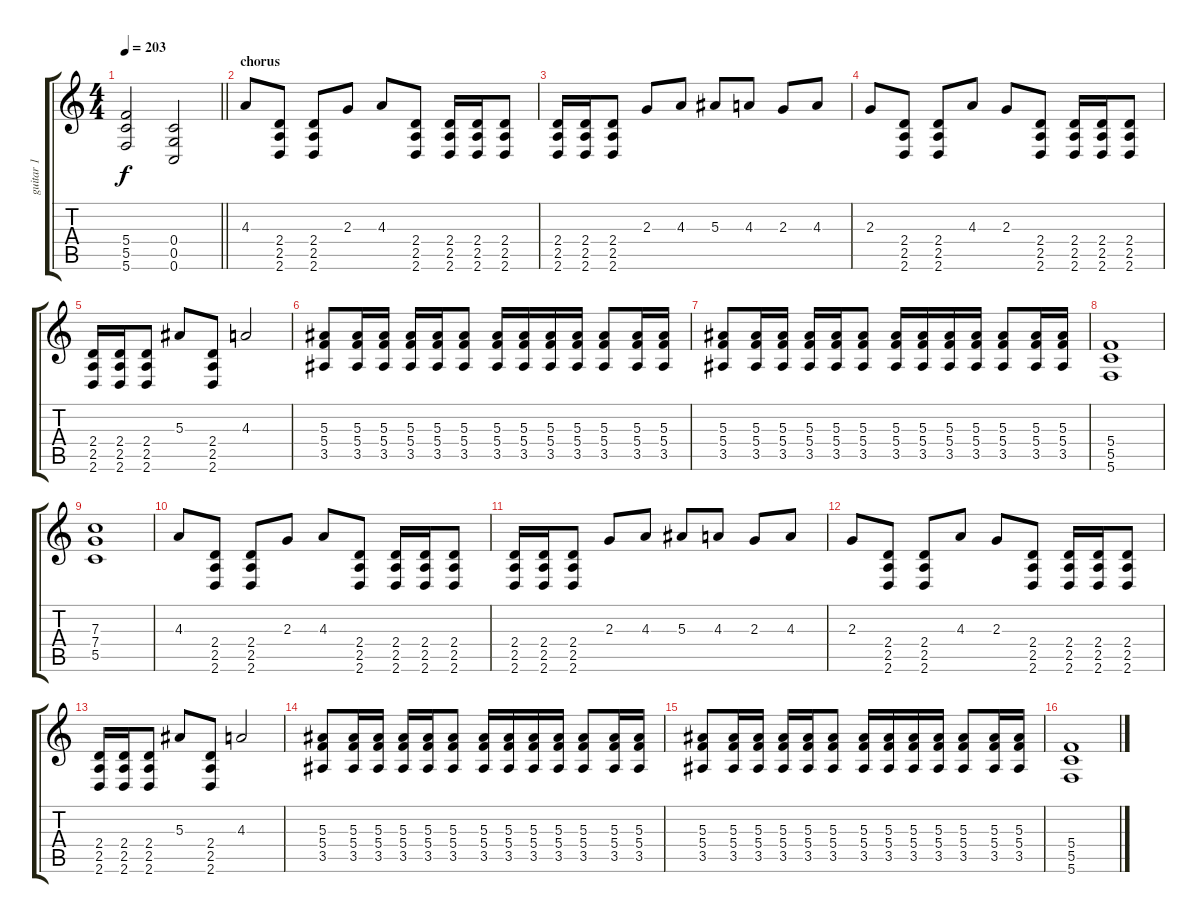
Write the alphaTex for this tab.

\track ("guitar 1" "guitar 1") {instrument distortionguitar}
\staff {score tabs}
\tuning (D4 A3 F3 C3 G2 C2) {hide}
\ts (4 4)
\tempo 203
\clef g2
\barLineRight lightlight
\ks c
(5.4 5.5 5.6).2{dy f} (0.4 0.5 0.6).2 |
\section ("" "chorus")
4.3.8 (2.4 2.5 2.6).8 (2.4 2.5 2.6).8 2.3.8 4.3.8 (2.4 2.5 2.6).8 (2.4 2.5 2.6).16 (2.4 2.5 2.6).16 (2.4 2.5 2.6).8 |
(2.4 2.5 2.6).16 (2.4 2.5 2.6).16 (2.4 2.5 2.6).8 2.3.8 4.3.8 5.3.8 4.3.8 2.3.8 4.3.8 |
2.3.8 (2.4 2.5 2.6).8 (2.4 2.5 2.6).8 4.3.8 2.3.8 (2.4 2.5 2.6).8 (2.4 2.5 2.6).16 (2.4 2.5 2.6).16 (2.4 2.5 2.6).8 |
(2.4 2.5 2.6).16 (2.4 2.5 2.6).16 (2.4 2.5 2.6).8 5.3.8 (2.4 2.5 2.6).8 4.3.2 |
(5.3 5.4 3.5).8 (5.3 5.4 3.5).16 (5.3 5.4 3.5).16 (5.3 5.4 3.5).16 (5.3 5.4 3.5).16 (5.3 5.4 3.5).8 (5.3 5.4 3.5).16 (5.3 5.4 3.5).16 (5.3 5.4 3.5).16 (5.3 5.4 3.5).16 (5.3 5.4 3.5).8 (5.3 5.4 3.5).16 (5.3 5.4 3.5).16 |
(5.3 5.4 3.5).8 (5.3 5.4 3.5).16 (5.3 5.4 3.5).16 (5.3 5.4 3.5).16 (5.3 5.4 3.5).16 (5.3 5.4 3.5).8 (5.3 5.4 3.5).16 (5.3 5.4 3.5).16 (5.3 5.4 3.5).16 (5.3 5.4 3.5).16 (5.3 5.4 3.5).8 (5.3 5.4 3.5).16 (5.3 5.4 3.5).16 |
(5.4 5.5 5.6).1 |
(7.3 7.4 5.5).1 |
4.3.8 (2.4 2.5 2.6).8 (2.4 2.5 2.6).8 2.3.8 4.3.8 (2.4 2.5 2.6).8 (2.4 2.5 2.6).16 (2.4 2.5 2.6).16 (2.4 2.5 2.6).8 |
(2.4 2.5 2.6).16 (2.4 2.5 2.6).16 (2.4 2.5 2.6).8 2.3.8 4.3.8 5.3.8 4.3.8 2.3.8 4.3.8 |
2.3.8 (2.4 2.5 2.6).8 (2.4 2.5 2.6).8 4.3.8 2.3.8 (2.4 2.5 2.6).8 (2.4 2.5 2.6).16 (2.4 2.5 2.6).16 (2.4 2.5 2.6).8 |
(2.4 2.5 2.6).16 (2.4 2.5 2.6).16 (2.4 2.5 2.6).8 5.3.8 (2.4 2.5 2.6).8 4.3.2 |
(5.3 5.4 3.5).8 (5.3 5.4 3.5).16 (5.3 5.4 3.5).16 (5.3 5.4 3.5).16 (5.3 5.4 3.5).16 (5.3 5.4 3.5).8 (5.3 5.4 3.5).16 (5.3 5.4 3.5).16 (5.3 5.4 3.5).16 (5.3 5.4 3.5).16 (5.3 5.4 3.5).8 (5.3 5.4 3.5).16 (5.3 5.4 3.5).16 |
(5.3 5.4 3.5).8 (5.3 5.4 3.5).16 (5.3 5.4 3.5).16 (5.3 5.4 3.5).16 (5.3 5.4 3.5).16 (5.3 5.4 3.5).8 (5.3 5.4 3.5).16 (5.3 5.4 3.5).16 (5.3 5.4 3.5).16 (5.3 5.4 3.5).16 (5.3 5.4 3.5).8 (5.3 5.4 3.5).16 (5.3 5.4 3.5).16 |
(5.4 5.5 5.6).1
